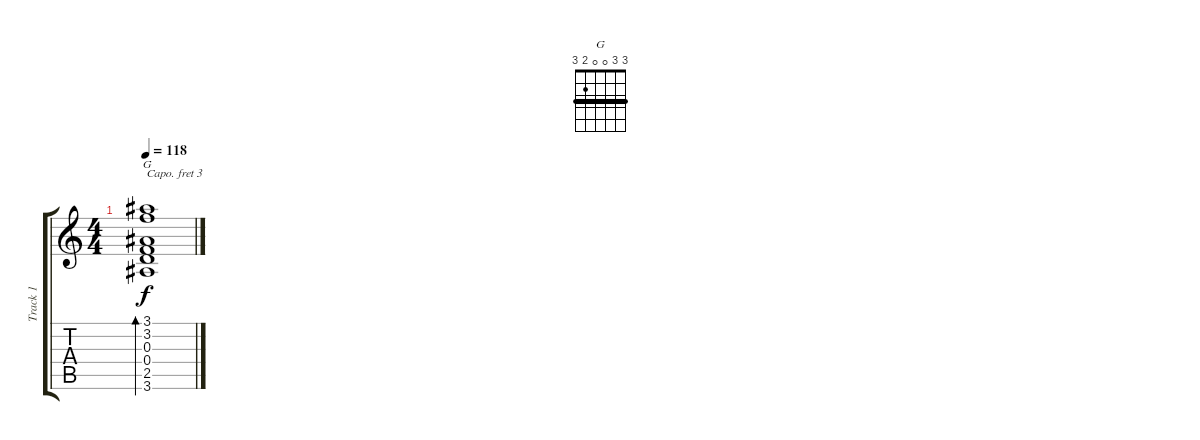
\track ("Track 1" "Track 1") {instrument acousticguitarsteel}
\staff {score tabs}
\capo 3
\tuning (E4 B3 G3 D3 A2 E2) {hide}
\chord ("G" 3 3 0 0 2 3) {barre 3}
\ts (4 4)
\tempo 118
\clef g2
\ks c
(3.1 3.2 0.3 0.4 2.5 3.6).1{bd 240 ch "G" dy f}
